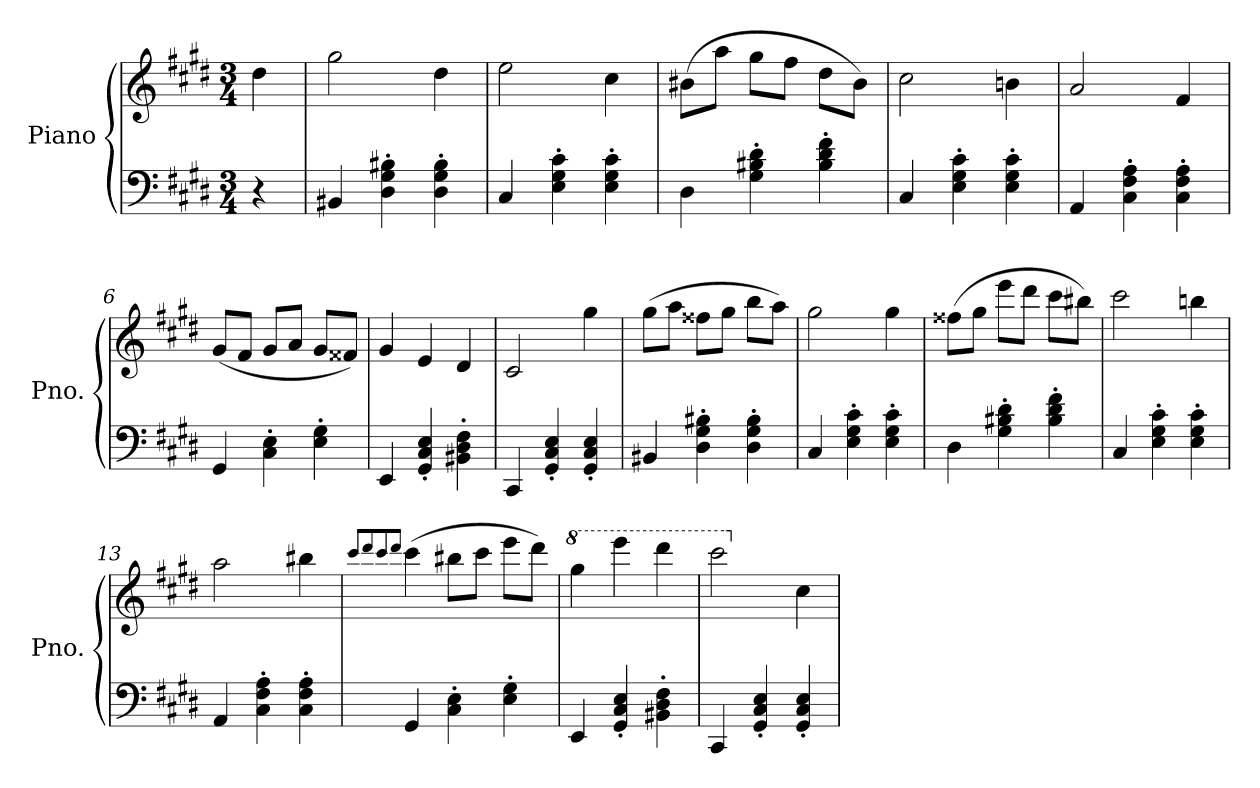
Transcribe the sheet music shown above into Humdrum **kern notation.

**kern	**kern
*part1	*part1
*staff2	*staff1
*I"Piano	*
*I'Pno.	*
*clefF4	*clefG2
*k[f#c#g#d#]	*k[f#c#g#d#]
*M3/4	*M3/4
*MM200	*MM200
=	=
4r	4dd#\
=1	=1
4BB#X/	2gg#\
4D#\' 4G#\' 4B#X\'	.
4D#\' 4G#\' 4B#\'	4dd#\
=2	=2
4C#/	2ee\
4E\' 4G#\' 4c#\'	.
4E\' 4G#\' 4c#\'	4cc#\
=3	=3
4D#\	(8b#X\L
.	8aa\J
4G#\' 4B#X\' 4d#\'	8gg#\L
.	8ff#\J
4B#\' 4d#\' 4f#\'	8dd#\L
.	8b#\J)
=4	=4
4C#/	2cc#\
4E\' 4G#\' 4c#\'	.
4E\' 4G#\' 4c#\'	4bn\
=5	=5
4AA/	2a/
4C#\' 4F#\' 4A\'	.
4C#\' 4F#\' 4A\'	4f#/
=6	=6
4GG#/	(8g#/L
.	8f#/J
4C#\' 4E\'	8g#/L
.	8a/J
4E\' 4G#\'	8g#/L
.	8f##X/J)
=7	=7
4EE/	4g#/
4GG#/' 4C#/' 4E/'	4e/
4BB#X\' 4D#\' 4F#\'	4d#/
!!LO:LB:g=z
=8	=8
4CC#/	2c#/
4GG#/' 4C#/' 4E/'	.
4GG#/' 4C#/' 4E/'	4gg#\
=9	=9
4BB#X/	(8gg#\L
.	8aa\J
4D#\' 4G#\' 4B#X\'	8ff##X\L
.	8gg#\J
4D#\' 4G#\' 4B#\'	8bb\L
.	8aa\J)
=10	=10
4C#/	2gg#\
4E\' 4G#\' 4c#\'	.
4E\' 4G#\' 4c#\'	4gg#\
=11	=11
4D#\	(8ff##X\L
.	8gg#\J
4G#\' 4B#X\' 4d#\'	8eee\L
.	8ddd#\J
4B#\' 4d#\' 4f#\'	8ccc#\L
.	8bb#X\J)
=12	=12
4C#/	2ccc#\
4E\' 4G#\' 4c#\'	.
4E\' 4G#\' 4c#\'	4bbn\
=13	=13
4AA/	2aa\
4C#\' 4F#\' 4A\'	.
4C#\' 4F#\' 4A\'	4bb#X\
!!LO:LB:g=z
=14	=14
.	8qccc#/L
.	8qddd#/
.	8qccc#/
.	8qddd#/J
4GG#/	(4ccc#\
4C#\' 4E\'	8bb#X\L
.	8ccc#\J
4E\' 4G#\'	8eee\L
.	8ddd#\J)
=15	=15
*	*8va
4EE/	4ggg#\
4GG#/' 4C#/' 4E/'	4eeee\
4BB#X\' 4D#\' 4F#\'	4dddd#\
=16	=16
4CC#/	2cccc#\
4GG#/' 4C#/' 4E/'	.
*	*X8va
4GG#/' 4C#/' 4E/'	4cc#\
=	=
*-	*-
